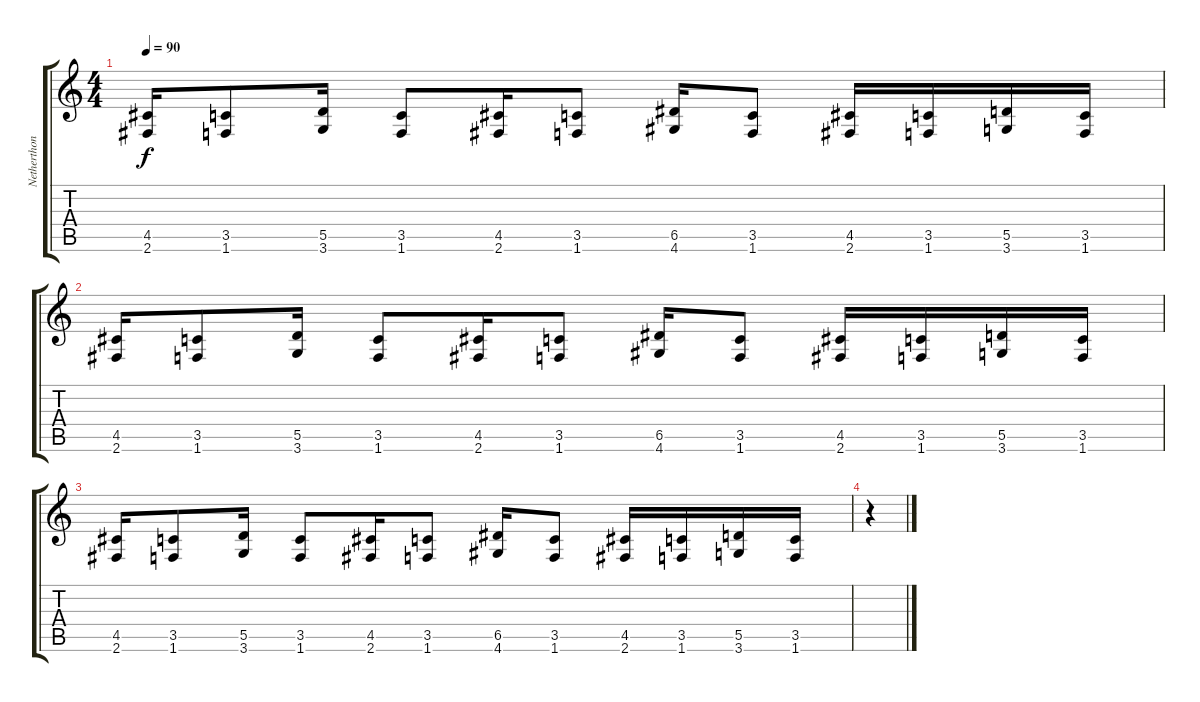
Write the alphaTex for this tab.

\track ("Netherthon (Bass)" "Netherthon") {instrument electricbasspick}
\staff {score tabs}
\tuning (E4 B3 G3 D3 A2 E2) {hide}
\ts (4 4)
\tempo 90
\clef g2
\ks c
(4.5 2.6).16{dy f} (3.5 1.6).8 (5.5 3.6).16 (3.5 1.6).8 (4.5 2.6).16 (3.5 1.6).8 (6.5 4.6).16 (3.5 1.6).8 (4.5 2.6).16 (3.5 1.6).16 (5.5 3.6).16 (3.5 1.6).16 |
(4.5 2.6).16 (3.5 1.6).8 (5.5 3.6).16 (3.5 1.6).8 (4.5 2.6).16 (3.5 1.6).8 (6.5 4.6).16 (3.5 1.6).8 (4.5 2.6).16 (3.5 1.6).16 (5.5 3.6).16 (3.5 1.6).16 |
(4.5 2.6).16 (3.5 1.6).8 (5.5 3.6).16 (3.5 1.6).8 (4.5 2.6).16 (3.5 1.6).8 (6.5 4.6).16 (3.5 1.6).8 (4.5 2.6).16 (3.5 1.6).16 (5.5 3.6).16 (3.5 1.6).16 |
r.4
